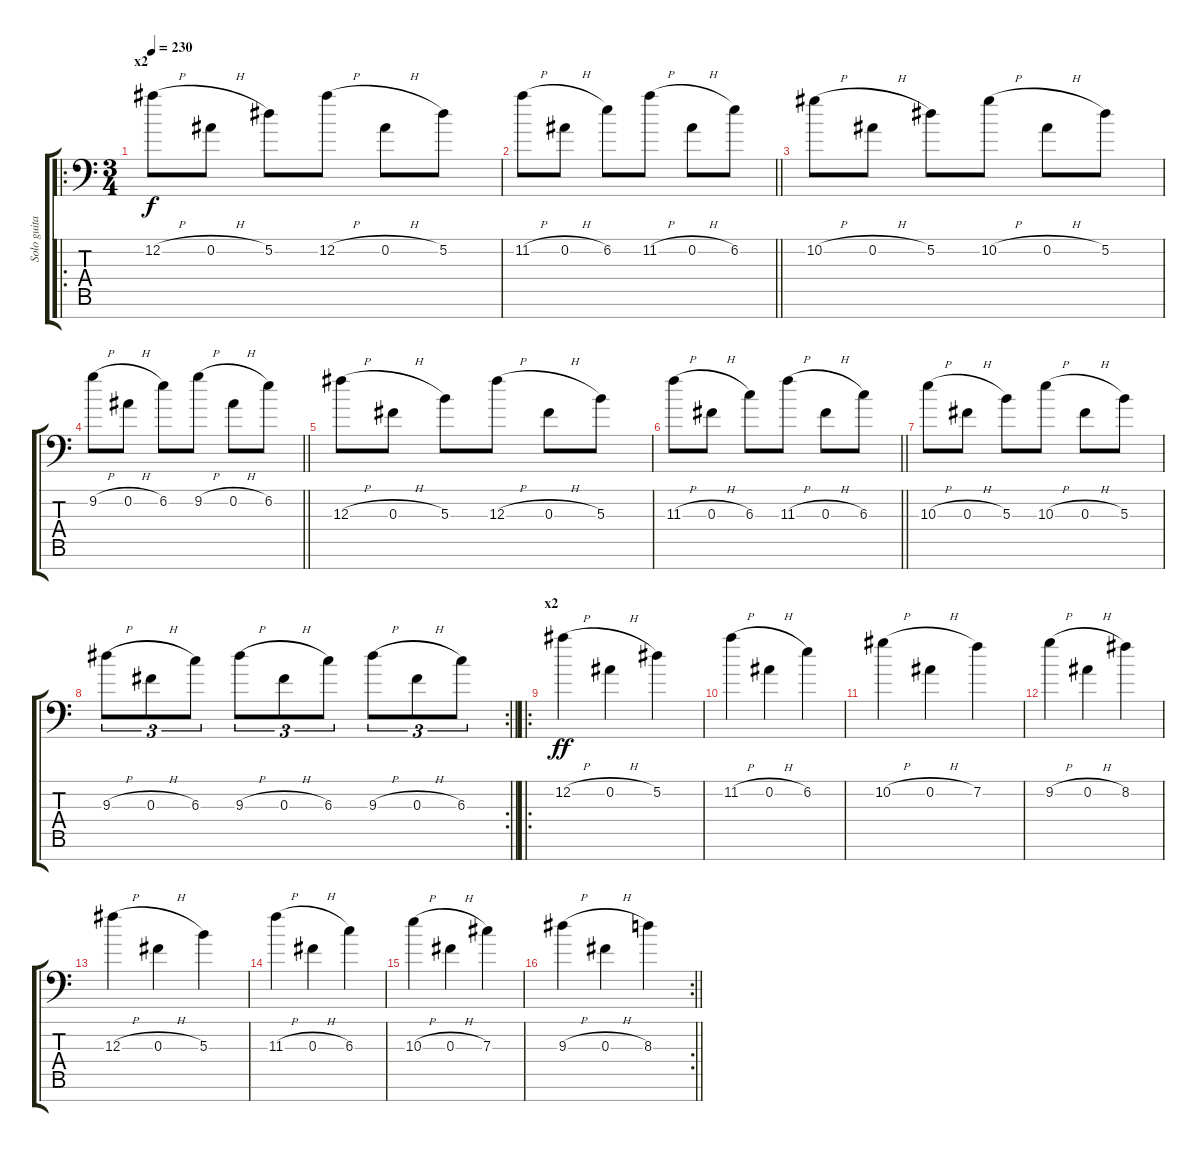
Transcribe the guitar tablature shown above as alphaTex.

\track ("Solo guitar" "Solo guita") {instrument distortionguitar}
\staff {score tabs}
\tuning (Eb4 Bb3 Gb3 Db3 Ab2 Eb2 Ab1) {hide}
\ro
\ts (3 4)
\section ("" "x2")
\tempo 230
\clef f4
\ks c
12.2{h}.8{dy f} 0.2{h}.8 5.2.8 12.2{h}.8 0.2{h}.8 5.2.8 |
\barLineRight lightlight
11.2{h}.8 0.2{h}.8 6.2.8 11.2{h}.8 0.2{h}.8 6.2.8 |
10.2{h}.8 0.2{h}.8 5.2.8 10.2{h}.8 0.2{h}.8 5.2.8 |
\barLineRight lightlight
9.2{h}.8 0.2{h}.8 6.2.8 9.2{h}.8 0.2{h}.8 6.2.8 |
12.3{h}.8 0.3{h}.8 5.3.8 12.3{h}.8 0.3{h}.8 5.3.8 |
\barLineRight lightlight
11.3{h}.8 0.3{h}.8 6.3.8 11.3{h}.8 0.3{h}.8 6.3.8 |
10.3{h}.8 0.3{h}.8 5.3.8 10.3{h}.8 0.3{h}.8 5.3.8 |
\rc 2
\barLineRight lightlight
9.3{h}.8{tu (3 2)} 0.3{h}.8{tu (3 2)} 6.3.8{tu (3 2)} 9.3{h}.8{tu (3 2)} 0.3{h}.8{tu (3 2)} 6.3.8{tu (3 2)} 9.3{h}.8{tu (3 2)} 0.3{h}.8{tu (3 2)} 6.3.8{tu (3 2)} |
\ro
\section ("" "x2")
12.2{h}.4{dy ff} 0.2{h}.4 5.2.4 |
11.2{h}.4 0.2{h}.4 6.2.4 |
10.2{h}.4 0.2{h}.4 7.2.4 |
9.2{h}.4 0.2{h}.4 8.2.4 |
12.3{h}.4 0.3{h}.4 5.3.4 |
11.3{h}.4 0.3{h}.4 6.3.4 |
10.3{h}.4 0.3{h}.4 7.3.4 |
\rc 2
\barLineRight lightlight
9.3{h}.4 0.3{h}.4 8.3.4
